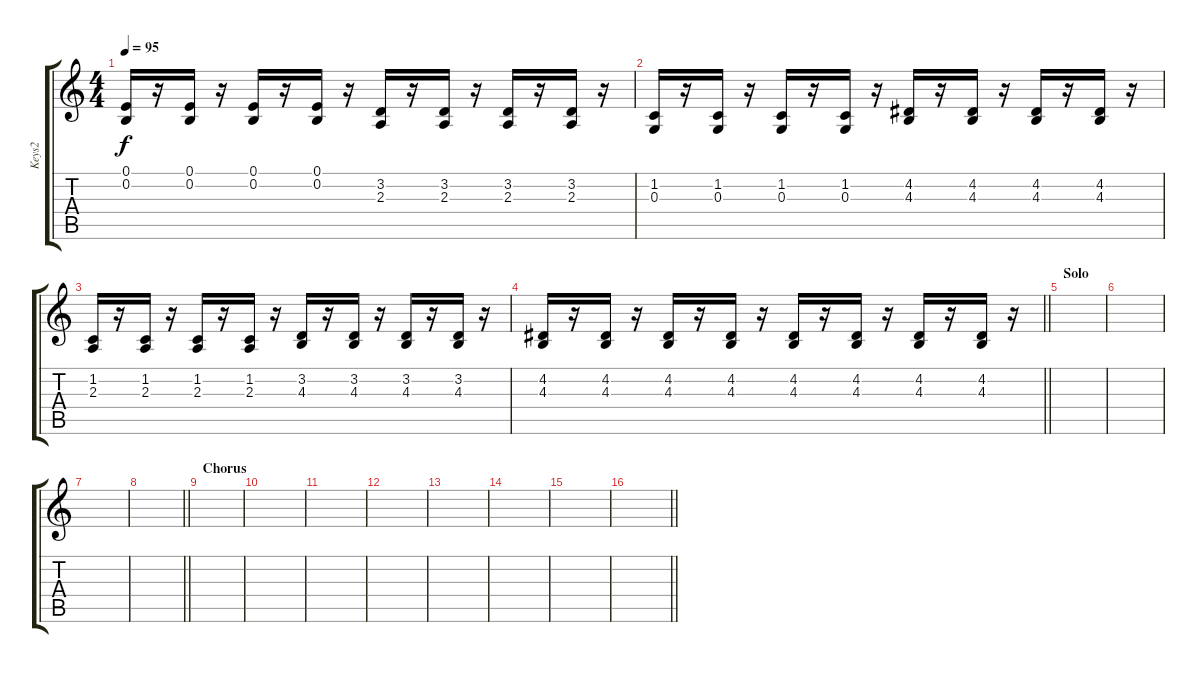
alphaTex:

\track ("Keys2" "Keys2") {instrument stringensemble1}
\staff {score tabs}
\tuning (E4 B3 G3 D3 A2 E2) {hide}
\ts (4 4)
\tempo 95
\clef g2
\ks c
(0.1 0.2).16{dy f} r.16 (0.1 0.2).16 r.16 (0.1 0.2).16 r.16 (0.1 0.2).16 r.16 (3.2 2.3).16 r.16 (3.2 2.3).16 r.16 (3.2 2.3).16 r.16 (3.2 2.3).16 r.16 |
(1.2 0.3).16 r.16 (1.2 0.3).16 r.16 (1.2 0.3).16 r.16 (1.2 0.3).16 r.16 (4.2 4.3).16 r.16 (4.2 4.3).16 r.16 (4.2 4.3).16 r.16 (4.2 4.3).16 r.16 |
(1.2 2.3).16 r.16 (1.2 2.3).16 r.16 (1.2 2.3).16 r.16 (1.2 2.3).16 r.16 (3.2 4.3).16 r.16 (3.2 4.3).16 r.16 (3.2 4.3).16 r.16 (3.2 4.3).16 r.16 |
\barLineRight lightlight
(4.2 4.3).16 r.16 (4.2 4.3).16 r.16 (4.2 4.3).16 r.16 (4.2 4.3).16 r.16 (4.2 4.3).16 r.16 (4.2 4.3).16 r.16 (4.2 4.3).16 r.16 (4.2 4.3).16 r.16 |
\section ("" "Solo")
|
|
|
\barLineRight lightlight
|
\section ("" "Chorus")
|
|
|
|
|
|
|
\barLineRight lightlight
